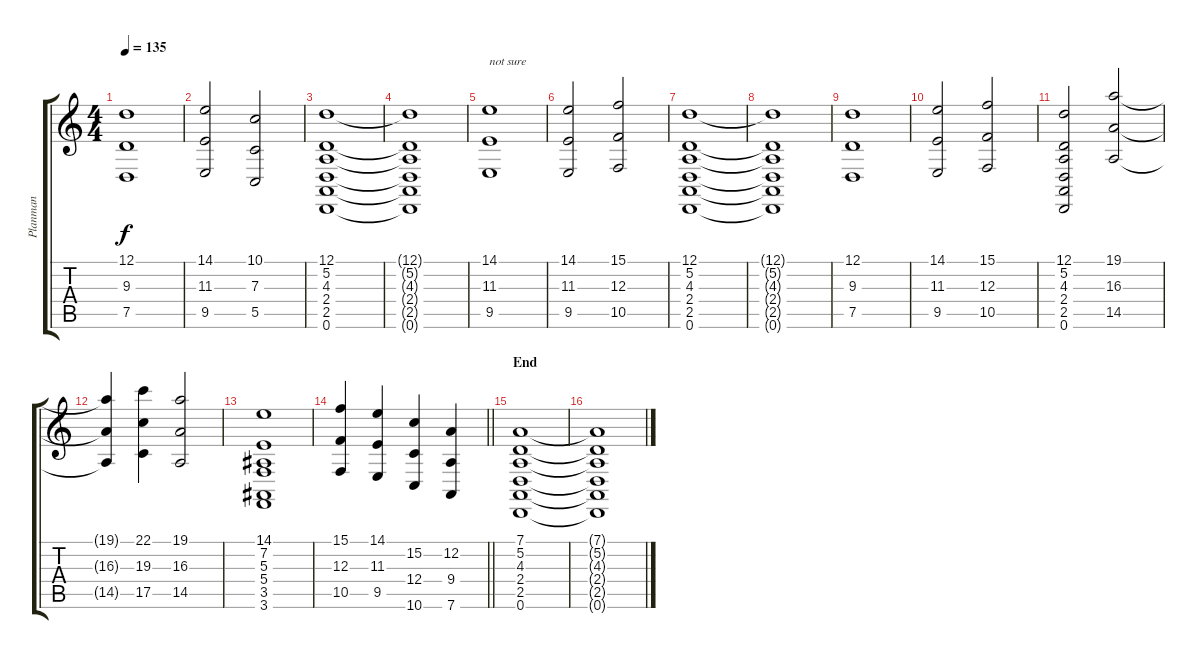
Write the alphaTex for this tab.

\track ("Planman" "Planman") {instrument tremolostrings}
\staff {score tabs}
\tuning (D4 A3 F3 C3 G2 D2) {hide}
\ts (4 4)
\tempo 135
\clef g2
\ks c
(12.1 9.3 7.5).1{dy f} |
(14.1 11.3 9.5).2 (10.1 7.3 5.5).2 |
(12.1 5.2 4.3 2.4 2.5 0.6).1 |
(12.1{t} 5.2{t} 4.3{t} 2.4{t} 2.5{t} 0.6{t}).1 |
(14.1 11.3 9.5).1{txt "not sure"} |
(14.1 11.3 9.5).2 (15.1 12.3 10.5).2 |
(12.1 5.2 4.3 2.4 2.5 0.6).1 |
(12.1{t} 5.2{t} 4.3{t} 2.4{t} 2.5{t} 0.6{t}).1 |
(12.1 9.3 7.5).1 |
(14.1 11.3 9.5).2 (15.1 12.3 10.5).2 |
(12.1 5.2 4.3 2.4 2.5 0.6).2 (19.1 16.3 14.5).2 |
(19.1{t} 16.3{t} 14.5{t}).4 (22.1 19.3 17.5).4 (19.1 16.3 14.5).2 |
(14.1 7.2 5.3 5.4 3.5 3.6).1 |
\barLineRight lightlight
(15.1 12.3 10.5).4 (14.1 11.3 9.5).4 (15.2 12.4 10.6).4 (12.2 9.4 7.6).4 |
\section ("" "End")
(7.1 5.2 4.3 2.4 2.5 0.6).1 |
(7.1{t} 5.2{t} 4.3{t} 2.4{t} 2.5{t} 0.6{t}).1
